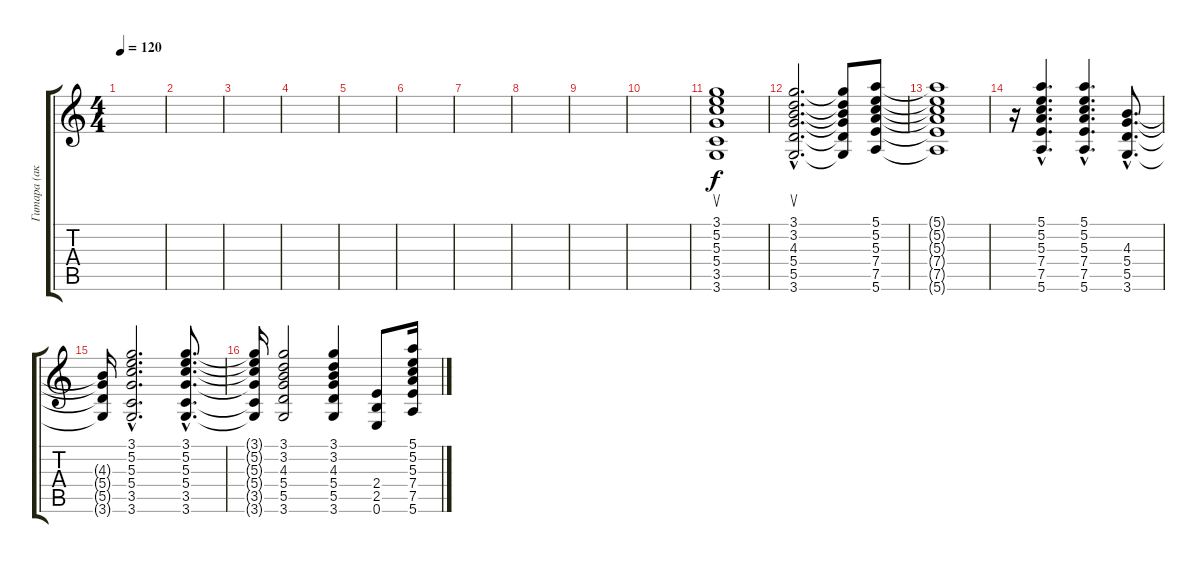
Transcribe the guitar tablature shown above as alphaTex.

\track ("Гитара (акустика)" "Гитара (ак") {instrument acousticguitarsteel}
\staff {score tabs}
\tuning (E4 B3 G3 D3 A2 E2) {hide}
\ts (4 4)
\tempo 120
\clef g2
\ks c
|
|
|
|
|
|
|
|
|
|
(3.1 5.2 5.3 5.4 3.5 3.6).1{su} |
(3.1{hac} 3.2{hac} 4.3{hac} 5.4{hac} 5.5{hac} 3.6{hac}).2{d su} (3.1{t} 3.2{t} 4.3{t} 5.4{t} 5.5{t} 3.6{t}).8 (5.1 5.2 5.3 7.4 7.5 5.6).8 |
(5.1{t} 5.2{t} 5.3{t} 7.4{t} 7.5{t} 5.6{t}).1 |
r.16 (5.1{hac} 5.2{hac} 5.3{hac} 7.4{hac} 7.5{hac} 5.6{hac}).4{d} (5.1{hac} 5.2{hac} 5.3{hac} 7.4{hac} 7.5{hac} 5.6{hac}).4{d} (4.3{hac} 5.4{hac} 5.5{hac} 3.6{hac}).8{d} |
(4.3{t} 5.4{t} 5.5{t} 3.6{t}).16 (3.1{hac} 5.2{hac} 5.3{hac} 5.4{hac} 3.5{hac} 3.6{hac}).2{d} (3.1{hac} 5.2{hac} 5.3{hac} 5.4{hac} 3.5{hac} 3.6{hac}).8{d} |
(3.1{t} 5.2{t} 5.3{t} 5.4{t} 3.5{t} 3.6{t}).16 (3.1 3.2 4.3 5.4 5.5 3.6).2 (3.1 3.2 4.3 5.4 5.5 3.6).4 (2.4 2.5 0.6).8 (5.1 5.2 5.3 7.4 7.5 5.6).16
